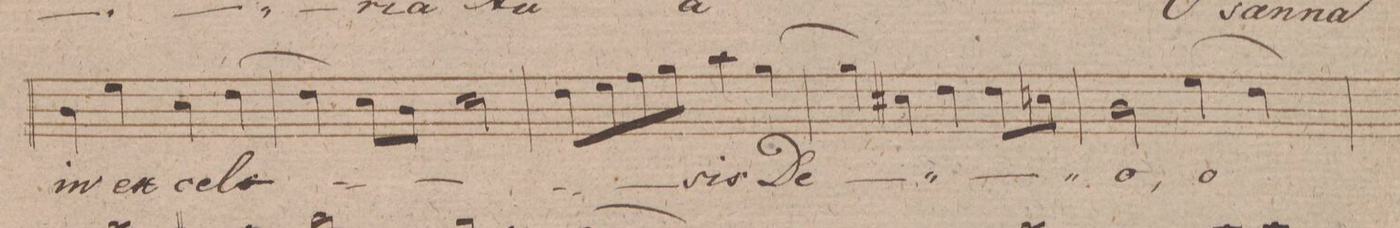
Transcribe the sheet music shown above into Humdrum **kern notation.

**kern	**text	**dynam
*I"Alto.	*	*
*clefC3	*	*
*k[f#c#g#d#]	*	*
*met(c)	*	*
*M4/4	*	*
4c#\	in	.
4f#\	ex-	.
4d#\	-cel-	.
[4e\	.	.
=55	=55	=55
4e\]	.	.
8d#\L	.	.
8c#\J	.	.
2d#\	.	.
=56	=56	=56
8e\L	.	.
8f#\	.	.
8g#\	.	.
8a\J	.	.
*4\left	*	*
4b\	-sis	.
*4\right	*	*
[4a\	De-	.
=57	=57	=57
4a\]	.	.
4d#X\	.	.
4e\	.	.
(>8e\L	.	.
8dn\J)	.	.
=58	=58	=58
2c#\	-o,	.
(>4f#\	o-	.
4e\)	.	.
=59	=59	=59
*-	*-	*-
